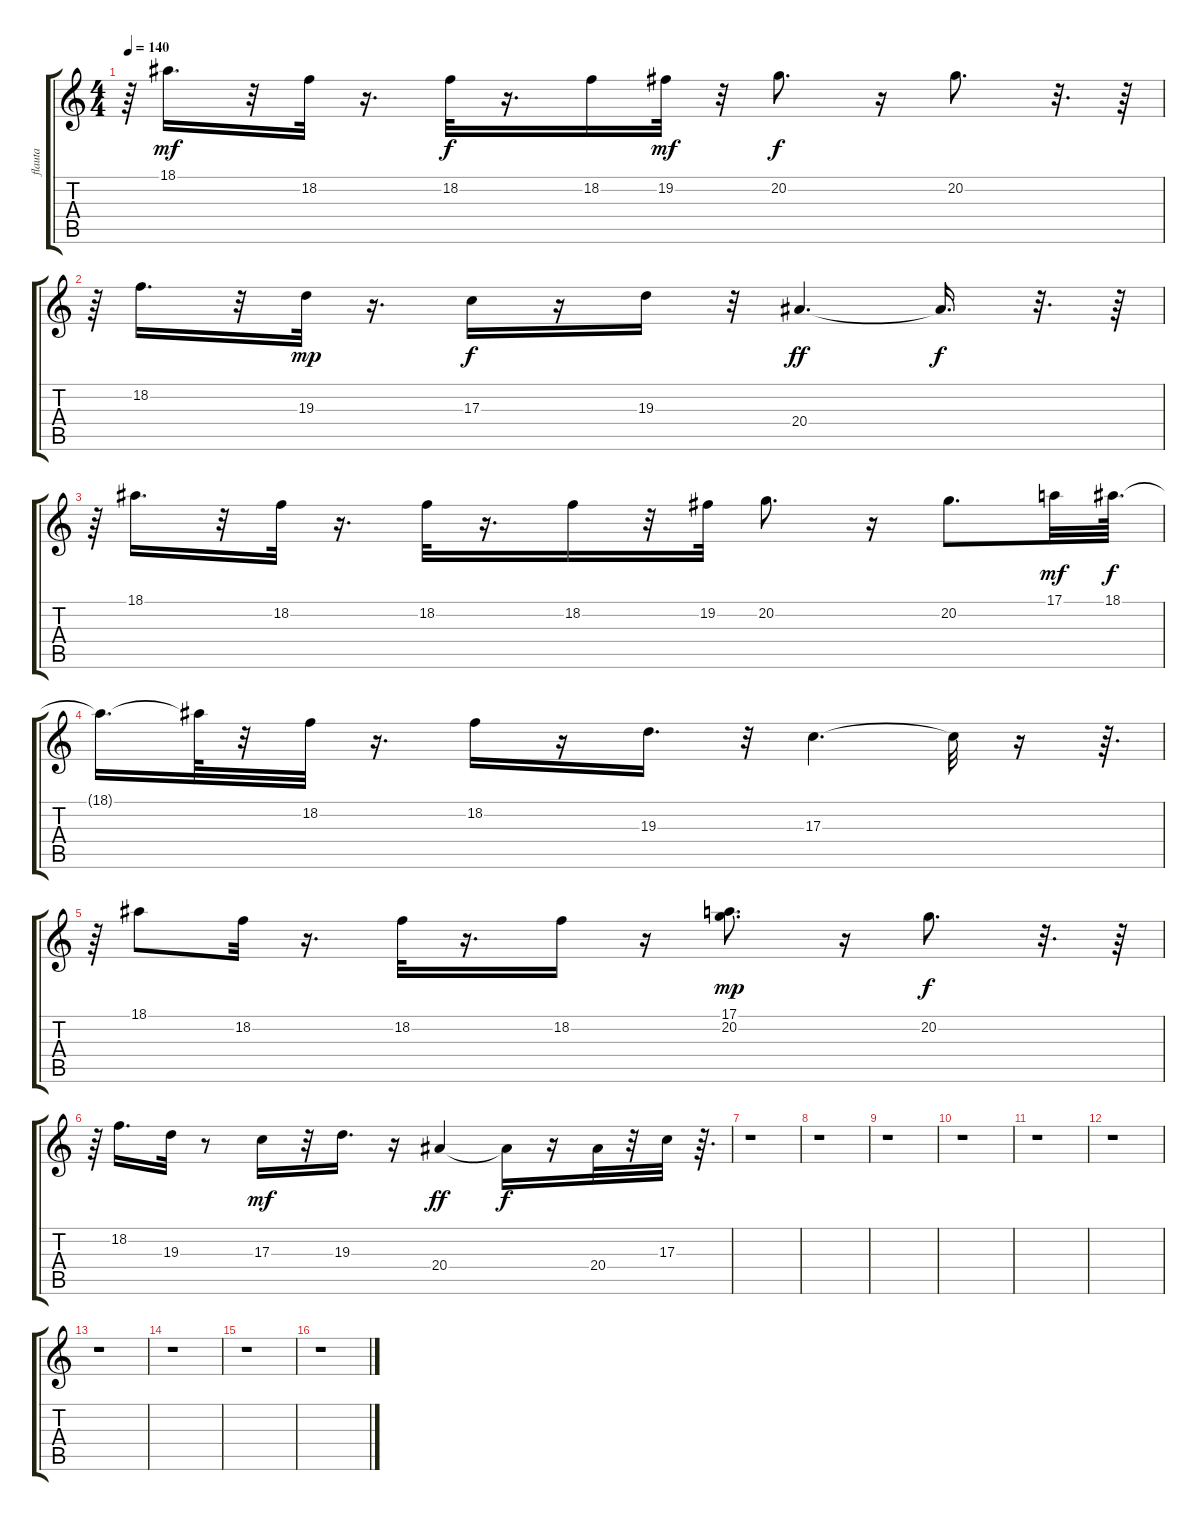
\track ("flauta" "flauta") {instrument flute}
\staff {score tabs}
\tuning (E4 B3 G3 D3 A2 E2) {hide}
\ts (4 4)
\tempo 140
\clef g2
\ks c
r.64{dy f} 18.1.16{d dy mf} r.32 18.2.32 r.16{d} 18.2.32{dy f} r.16{d} 18.2.16 19.2.32{dy mf} r.32 20.2.8{d dy f} r.16 20.2.8{d} r.32{d} r.64 |
r.64 18.2.16{d} r.32 19.3.32{dy mp} r.16{d} 17.3.16{dy f} r.16 19.3.16 r.32 20.4.4{d dy ff} 20.4{t}.16{d dy f} r.32{d} r.64 |
r.64 18.1.16{d} r.32 18.2.32 r.16{d} 18.2.32 r.16{d} 18.2.16 r.32 19.2.32 20.2.8{d} r.16 20.2.8{d} 17.1.32{dy mf} 18.1.64{d dy f} |
18.1{t}.16{d} 18.1{t}.64 r.32 18.2.32 r.16{d} 18.2.16 r.16 19.3.16{d} r.32 17.3.4{d} 17.3{t}.32 r.16 r.64{d} |
r.64 18.1.8 18.2.32 r.16{d} 18.2.32 r.16{d} 18.2.16 r.16 (17.1 20.2).8{d dy mp} r.16 20.2.8{d dy f} r.32{d} r.64 |
r.64 18.2.16{d} 19.3.32 r.8 17.3.16{dy mf} r.32 19.3.16{d} r.16 20.4.4{dy ff} 20.4{t}.16{dy f} r.16 20.4.32 r.32 17.3.32 r.64{d} |
r.1 |
r.1 |
r.1 |
r.1 |
r.1 |
r.1 |
r.1 |
r.1 |
r.1 |
r.1
